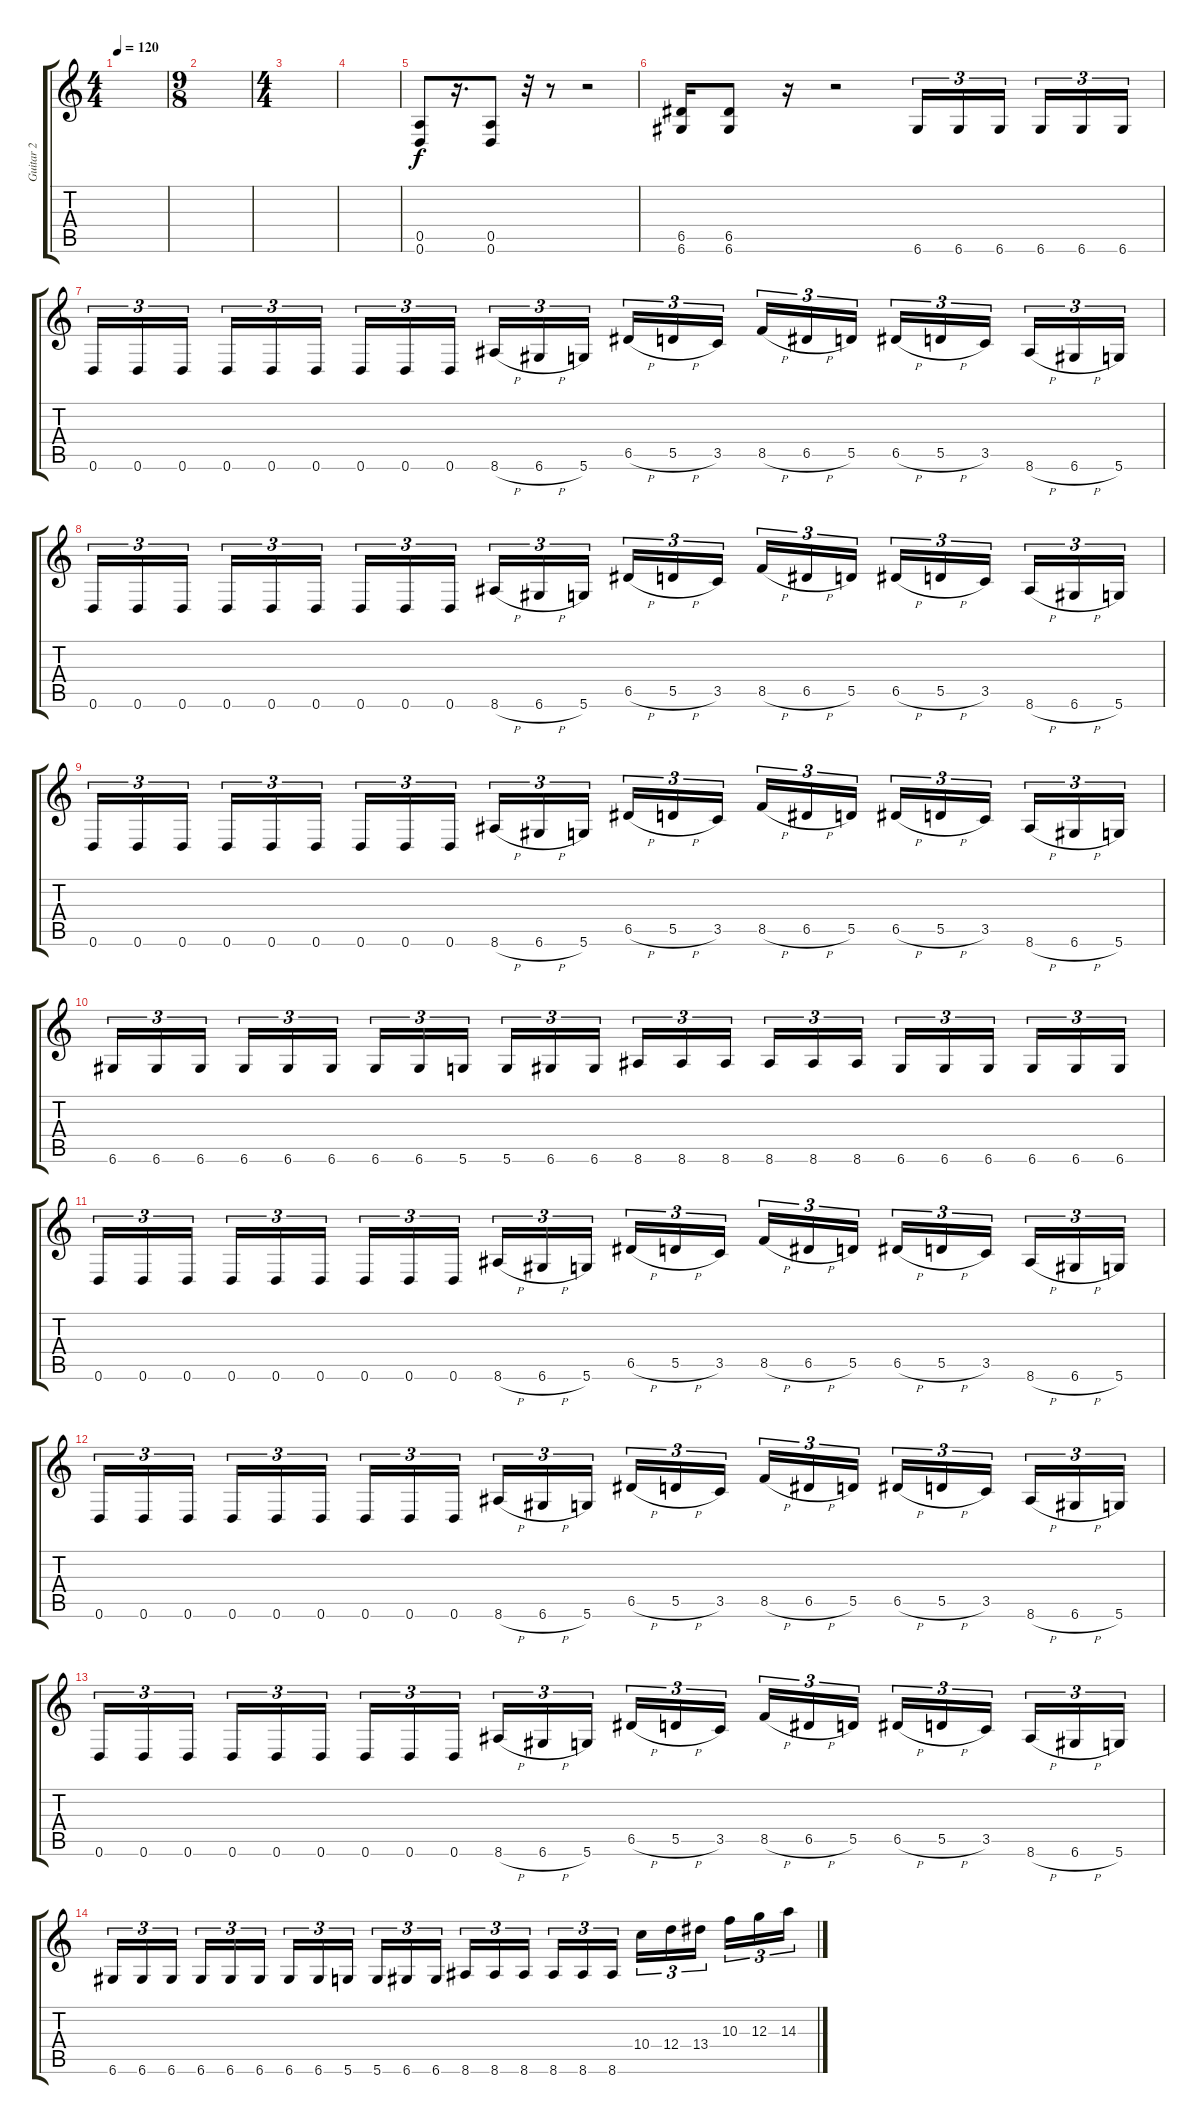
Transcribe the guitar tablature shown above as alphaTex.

\track ("Guitar 2" "Guitar 2") {instrument distortionguitar}
\staff {score tabs}
\tuning (E4 B3 G3 D3 A2 D2) {hide}
\ts (4 4)
\tempo 120
\clef g2
\ks c
|
\ts (9 8)
|
\ts (4 4)
|
|
(0.5 0.6).8 r.16{d} (0.5 0.6).8 r.32 r.8 r.2 |
(6.5 6.6).16 (6.5 6.6).8 r.16 r.2 6.6.16{tu (3 2) balance 16} 6.6.16{tu (3 2)} 6.6.16{tu (3 2) beam splitsecondary} 6.6.16{tu (3 2)} 6.6.16{tu (3 2)} 6.6.16{tu (3 2)} |
0.6.16{tu (3 2)} 0.6.16{tu (3 2)} 0.6.16{tu (3 2) beam splitsecondary} 0.6.16{tu (3 2)} 0.6.16{tu (3 2)} 0.6.16{tu (3 2)} 0.6.16{tu (3 2)} 0.6.16{tu (3 2)} 0.6.16{tu (3 2) beam splitsecondary} 8.6{h}.16{tu (3 2)} 6.6{h}.16{tu (3 2)} 5.6.16{tu (3 2)} 6.5{h}.16{tu (3 2)} 5.5{h}.16{tu (3 2)} 3.5.16{tu (3 2) beam splitsecondary} 8.5{h}.16{tu (3 2)} 6.5{h}.16{tu (3 2)} 5.5.16{tu (3 2)} 6.5{h}.16{tu (3 2)} 5.5{h}.16{tu (3 2)} 3.5.16{tu (3 2) beam splitsecondary} 8.6{h}.16{tu (3 2)} 6.6{h}.16{tu (3 2)} 5.6.16{tu (3 2)} |
0.6.16{tu (3 2)} 0.6.16{tu (3 2)} 0.6.16{tu (3 2) beam splitsecondary} 0.6.16{tu (3 2)} 0.6.16{tu (3 2)} 0.6.16{tu (3 2)} 0.6.16{tu (3 2)} 0.6.16{tu (3 2)} 0.6.16{tu (3 2) beam splitsecondary} 8.6{h}.16{tu (3 2)} 6.6{h}.16{tu (3 2)} 5.6.16{tu (3 2)} 6.5{h}.16{tu (3 2)} 5.5{h}.16{tu (3 2)} 3.5.16{tu (3 2) beam splitsecondary} 8.5{h}.16{tu (3 2)} 6.5{h}.16{tu (3 2)} 5.5.16{tu (3 2)} 6.5{h}.16{tu (3 2)} 5.5{h}.16{tu (3 2)} 3.5.16{tu (3 2) beam splitsecondary} 8.6{h}.16{tu (3 2)} 6.6{h}.16{tu (3 2)} 5.6.16{tu (3 2)} |
0.6.16{tu (3 2)} 0.6.16{tu (3 2)} 0.6.16{tu (3 2) beam splitsecondary} 0.6.16{tu (3 2)} 0.6.16{tu (3 2)} 0.6.16{tu (3 2)} 0.6.16{tu (3 2)} 0.6.16{tu (3 2)} 0.6.16{tu (3 2) beam splitsecondary} 8.6{h}.16{tu (3 2)} 6.6{h}.16{tu (3 2)} 5.6.16{tu (3 2)} 6.5{h}.16{tu (3 2)} 5.5{h}.16{tu (3 2)} 3.5.16{tu (3 2) beam splitsecondary} 8.5{h}.16{tu (3 2)} 6.5{h}.16{tu (3 2)} 5.5.16{tu (3 2)} 6.5{h}.16{tu (3 2)} 5.5{h}.16{tu (3 2)} 3.5.16{tu (3 2) beam splitsecondary} 8.6{h}.16{tu (3 2)} 6.6{h}.16{tu (3 2)} 5.6.16{tu (3 2)} |
6.6.16{tu (3 2)} 6.6.16{tu (3 2)} 6.6.16{tu (3 2) beam splitsecondary} 6.6.16{tu (3 2)} 6.6.16{tu (3 2)} 6.6.16{tu (3 2)} 6.6.16{tu (3 2)} 6.6.16{tu (3 2)} 5.6.16{tu (3 2) beam splitsecondary} 5.6.16{tu (3 2)} 6.6.16{tu (3 2)} 6.6.16{tu (3 2)} 8.6.16{tu (3 2)} 8.6.16{tu (3 2)} 8.6.16{tu (3 2) beam splitsecondary} 8.6.16{tu (3 2)} 8.6.16{tu (3 2)} 8.6.16{tu (3 2)} 6.6.16{tu (3 2)} 6.6.16{tu (3 2)} 6.6.16{tu (3 2) beam splitsecondary} 6.6.16{tu (3 2)} 6.6.16{tu (3 2)} 6.6.16{tu (3 2)} |
0.6.16{tu (3 2)} 0.6.16{tu (3 2)} 0.6.16{tu (3 2) beam splitsecondary} 0.6.16{tu (3 2)} 0.6.16{tu (3 2)} 0.6.16{tu (3 2)} 0.6.16{tu (3 2)} 0.6.16{tu (3 2)} 0.6.16{tu (3 2) beam splitsecondary} 8.6{h}.16{tu (3 2)} 6.6{h}.16{tu (3 2)} 5.6.16{tu (3 2)} 6.5{h}.16{tu (3 2)} 5.5{h}.16{tu (3 2)} 3.5.16{tu (3 2) beam splitsecondary} 8.5{h}.16{tu (3 2)} 6.5{h}.16{tu (3 2)} 5.5.16{tu (3 2)} 6.5{h}.16{tu (3 2)} 5.5{h}.16{tu (3 2)} 3.5.16{tu (3 2) beam splitsecondary} 8.6{h}.16{tu (3 2)} 6.6{h}.16{tu (3 2)} 5.6.16{tu (3 2)} |
0.6.16{tu (3 2)} 0.6.16{tu (3 2)} 0.6.16{tu (3 2) beam splitsecondary} 0.6.16{tu (3 2)} 0.6.16{tu (3 2)} 0.6.16{tu (3 2)} 0.6.16{tu (3 2)} 0.6.16{tu (3 2)} 0.6.16{tu (3 2) beam splitsecondary} 8.6{h}.16{tu (3 2)} 6.6{h}.16{tu (3 2)} 5.6.16{tu (3 2)} 6.5{h}.16{tu (3 2)} 5.5{h}.16{tu (3 2)} 3.5.16{tu (3 2) beam splitsecondary} 8.5{h}.16{tu (3 2)} 6.5{h}.16{tu (3 2)} 5.5.16{tu (3 2)} 6.5{h}.16{tu (3 2)} 5.5{h}.16{tu (3 2)} 3.5.16{tu (3 2) beam splitsecondary} 8.6{h}.16{tu (3 2)} 6.6{h}.16{tu (3 2)} 5.6.16{tu (3 2)} |
0.6.16{tu (3 2)} 0.6.16{tu (3 2)} 0.6.16{tu (3 2) beam splitsecondary} 0.6.16{tu (3 2)} 0.6.16{tu (3 2)} 0.6.16{tu (3 2)} 0.6.16{tu (3 2)} 0.6.16{tu (3 2)} 0.6.16{tu (3 2) beam splitsecondary} 8.6{h}.16{tu (3 2)} 6.6{h}.16{tu (3 2)} 5.6.16{tu (3 2)} 6.5{h}.16{tu (3 2)} 5.5{h}.16{tu (3 2)} 3.5.16{tu (3 2) beam splitsecondary} 8.5{h}.16{tu (3 2)} 6.5{h}.16{tu (3 2)} 5.5.16{tu (3 2)} 6.5{h}.16{tu (3 2)} 5.5{h}.16{tu (3 2)} 3.5.16{tu (3 2) beam splitsecondary} 8.6{h}.16{tu (3 2)} 6.6{h}.16{tu (3 2)} 5.6.16{tu (3 2)} |
6.6.16{tu (3 2)} 6.6.16{tu (3 2)} 6.6.16{tu (3 2) beam splitsecondary} 6.6.16{tu (3 2)} 6.6.16{tu (3 2)} 6.6.16{tu (3 2)} 6.6.16{tu (3 2)} 6.6.16{tu (3 2)} 5.6.16{tu (3 2) beam splitsecondary} 5.6.16{tu (3 2)} 6.6.16{tu (3 2)} 6.6.16{tu (3 2)} 8.6.16{tu (3 2)} 8.6.16{tu (3 2)} 8.6.16{tu (3 2) beam splitsecondary} 8.6.16{tu (3 2)} 8.6.16{tu (3 2)} 8.6.16{tu (3 2)} 10.4.16{tu (3 2)} 12.4.16{tu (3 2)} 13.4.16{tu (3 2) beam splitsecondary} 10.3.16{tu (3 2)} 12.3.16{tu (3 2)} 14.3.16{tu (3 2)}
